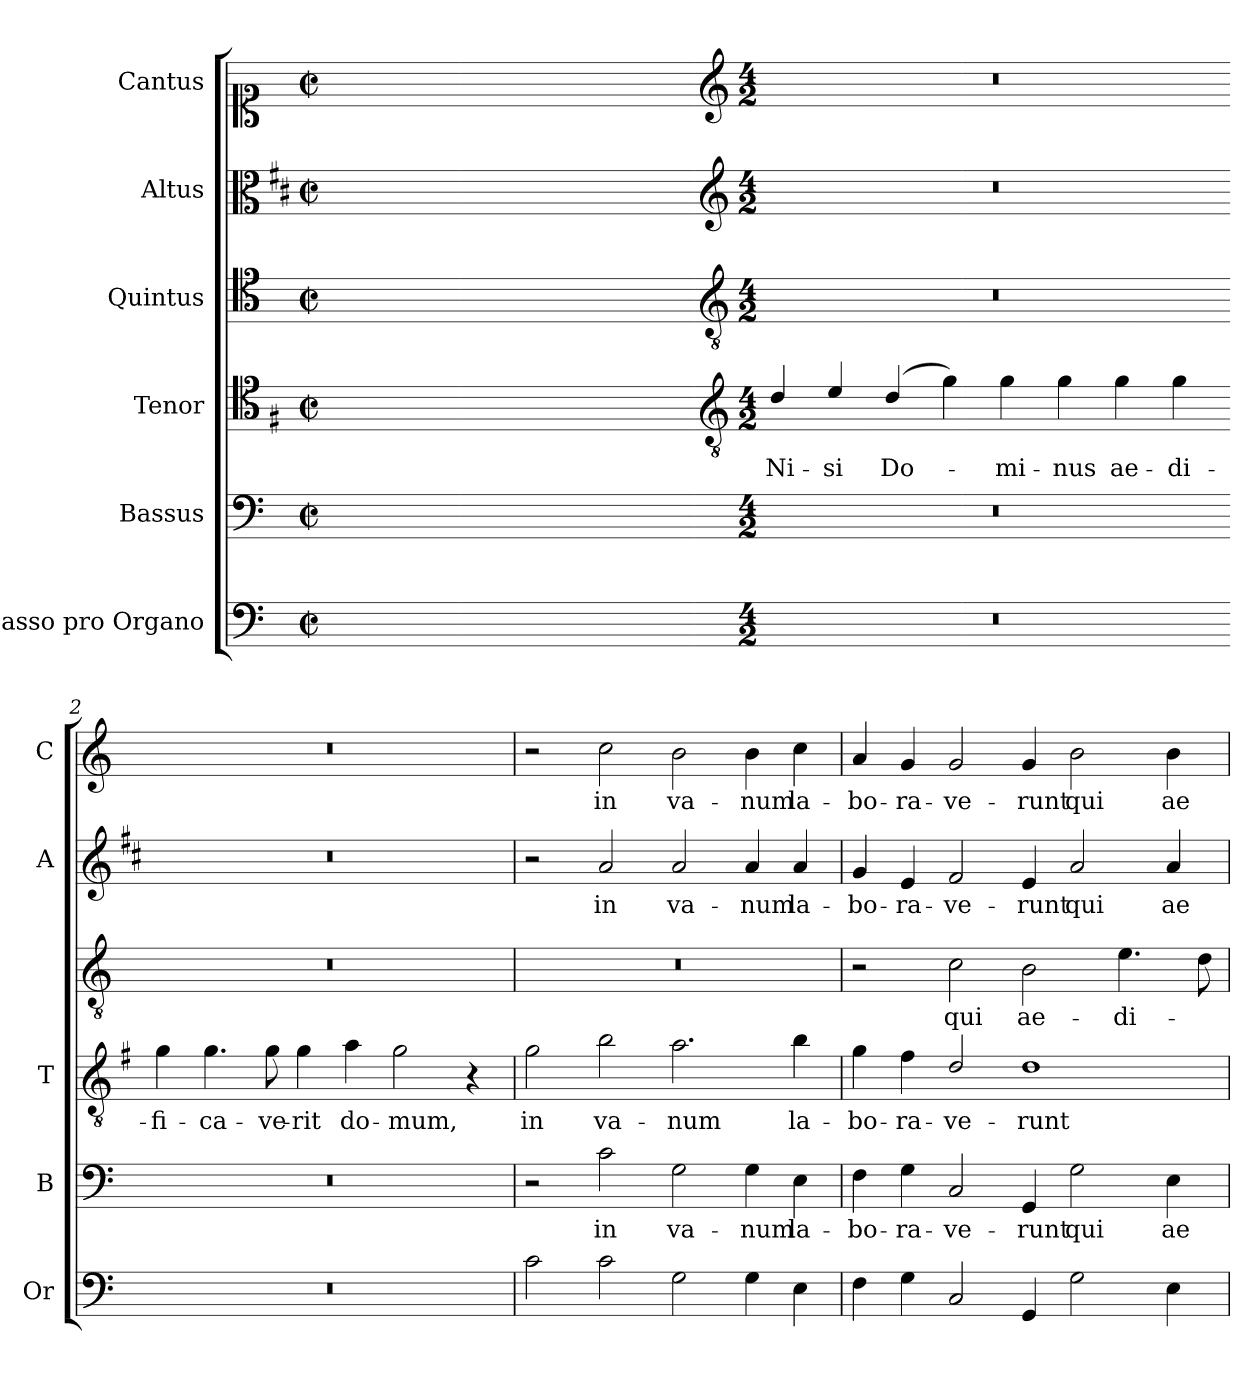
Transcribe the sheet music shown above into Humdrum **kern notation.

**kern	**kern	**text	**kern	**text	**kern	**text	**kern	**text	**kern	**text
*part6	*part5	*part5	*part4	*part4	*part3	*part3	*part2	*part2	*part1	*part1
*staff6	*staff5	*staff5	*staff4	*staff4	*staff3	*staff3	*staff2	*staff2	*staff1	*staff1
*I"Basso pro Organo	*I"Bassus	*	*I"Tenor	*	*I"Quintus	*	*I"Altus	*	*I"Cantus	*
*I'Or	*I'B	*	*I'T	*	*	*	*I'A	*	*I'C	*
*clefF4	*clefF4	*	*clefC4	*	*clefC4	*	*clefC3	*	*clefC1	*
*	*	*	*ITrd4c7	*	*	*	*ITrd1c2	*	*	*
*k[]	*k[]	*	*k[]	*	*k[]	*	*k[]	*	*k[]	*
*C:	*C:	*	*C:	*	*C:	*	*C:	*	*C:	*
*M2/2	*M2/2	*	*M2/2	*	*M2/2	*	*M2/2	*	*M2/2	*
*met(c|)	*met(c|)	*	*met(c|)	*	*met(c|)	*	*met(c|)	*	*met(c|)	*
=	=	=	=	=	=	=	=	=	=	=
1ryy	1ryy	.	1ryy	.	1ryy	.	1ryy	.	1ryy	.
=1X-	=1X-	=1X-	=1X-	=1X-	=1X-	=1X-	=1X-	=1X-	=1X-	=1X-
4ryy	4ryy	.	4ryy	.	4ryy	.	4ryy	.	4ryy	.
4ryy	4ryy	.	4ryy	.	4ryy	.	4ryy	.	4ryy	.
4ryy	4ryy	.	4ryy	.	4ryy	.	4ryy	.	4ryy	.
4ryy	4ryy	.	4ryy	.	4ryy	.	4ryy	.	4ryy	.
=1-	=1-	=1-	=1-	=1-	=1-	=1-	=1-	=1-	=1-	=1-
*	*	*	*clefGv2	*	*clefGv2	*	*clefG2	*	*clefG2	*
*M4/2	*M4/2	*	*M4/2	*	*M4/2	*	*M4/2	*	*M4/2	*
!	!	!	!	!LO:LY:b	!	!	!	!	!	!
0r	0r	.	4G/	Ni-	0r	.	0r	.	0r	.
!	!	!	!	!LO:LY:b	!	!	!	!	!	!
.	.	.	4A/	-si	.	.	.	.	.	.
!	!	!	!	!LO:LY:b	!	!	!	!	!	!
.	.	.	(>4G/	Do-	.	.	.	.	.	.
.	.	.	4c\)	.	.	.	.	.	.	.
!	!	!	!	!LO:LY:b	!	!	!	!	!	!
.	.	.	4c\	-mi-	.	.	.	.	.	.
!	!	!	!	!LO:LY:b	!	!	!	!	!	!
.	.	.	4c\	-nus	.	.	.	.	.	.
!	!	!	!	!LO:LY:b	!	!	!	!	!	!
.	.	.	4c\	ae-	.	.	.	.	.	.
!	!	!	!	!LO:LY:b	!	!	!	!	!	!
.	.	.	4c\	-di-	.	.	.	.	.	.
=2-	=2-	=2-	=2-	=2-	=2-	=2-	=2-	=2-	=2-	=2-
!	!	!	!	!LO:LY:b	!	!	!	!	!	!
0r	0r	.	4c\	-fi-	0r	.	0r	.	0r	.
!	!	!	!	!LO:LY:b	!	!	!	!	!	!
.	.	.	4.c\	-ca-	.	.	.	.	.	.
!	!	!	!	!LO:LY:b	!	!	!	!	!	!
.	.	.	8c\	-ve-	.	.	.	.	.	.
!	!	!	!	!LO:LY:b	!	!	!	!	!	!
.	.	.	4c\	-rit	.	.	.	.	.	.
!	!	!	!	!LO:LY:b	!	!	!	!	!	!
.	.	.	4d\	do-	.	.	.	.	.	.
!	!	!	!	!LO:LY:b	!	!	!	!	!	!
.	.	.	2c\	-mum,	.	.	.	.	.	.
.	.	.	4r	.	.	.	.	.	.	.
=3	=3	=3	=3	=3	=3	=3	=3	=3	=3	=3
!	!	!	!	!LO:LY:b	!	!	!	!	!	!
2c\	2r	.	2c\	in	0r	.	2r	.	2r	.
!	!	!LO:LY:b	!	!LO:LY:b	!	!	!	!LO:LY:b	!	!LO:LY:b
2c\	2c\	in	2e\	va-	.	.	2g/	in	2cc\	in
!	!	!LO:LY:b	!	!LO:LY:b	!	!	!	!LO:LY:b	!	!LO:LY:b
2G\	2G\	va-	2.d\	-num	.	.	2g/	va-	2b\	va-
!	!	!LO:LY:b	!	!	!	!	!	!LO:LY:b	!	!LO:LY:b
4G\	4G\	-num	.	.	.	.	4g/	-num	4b\	-num
!	!	!LO:LY:b	!	!LO:LY:b	!	!	!	!LO:LY:b	!	!LO:LY:b
4E\	4E\	la-	4e\	la-	.	.	4g/	la-	4cc\	la-
!!LO:LB:g=z
=4	=4	=4	=4	=4	=4	=4	=4	=4	=4	=4
!	!	!LO:LY:b	!	!LO:LY:b	!	!	!	!LO:LY:b	!	!LO:LY:b
4F\	4F\	-bo-	4c\	-bo-	2r	.	4f/	-bo-	4a/	-bo-
!	!	!LO:LY:b	!	!LO:LY:b	!	!	!	!LO:LY:b	!	!LO:LY:b
4G\	4G\	-ra-	4B\	-ra-	.	.	4d/	-ra-	4g/	-ra-
!	!	!LO:LY:b	!	!LO:LY:b	!	!LO:LY:b	!	!LO:LY:b	!	!LO:LY:b
2C/	2C/	-ve-	2G/	-ve-	2c\	qui	2e/	-ve-	2g/	-ve-
!	!	!LO:LY:b	!	!LO:LY:b	!	!LO:LY:b	!	!LO:LY:b	!	!LO:LY:b
4GG/	4GG/	-runt	1G	-runt	2B\	ae-	4d/	-runt	4g/	-runt
!	!	!LO:LY:b	!	!	!	!	!	!LO:LY:b	!	!LO:LY:b
2G\	2G\	qui	.	.	.	.	2g/	qui	2b\	qui
!	!	!	!	!	!	!LO:LY:b	!	!	!	!
.	.	.	.	.	4.e\	-di-	.	.	.	.
!	!	!LO:LY:b	!	!	!	!	!	!LO:LY:b	!	!LO:LY:b
4E\	4E\	ae-	.	.	.	.	4g/	ae-	4b\	ae-
.	.	.	.	.	8d\	.	.	.	.	.
=	=	=	=	=	=	=	=	=	=	=
*-	*-	*-	*-	*-	*-	*-	*-	*-	*-	*-
